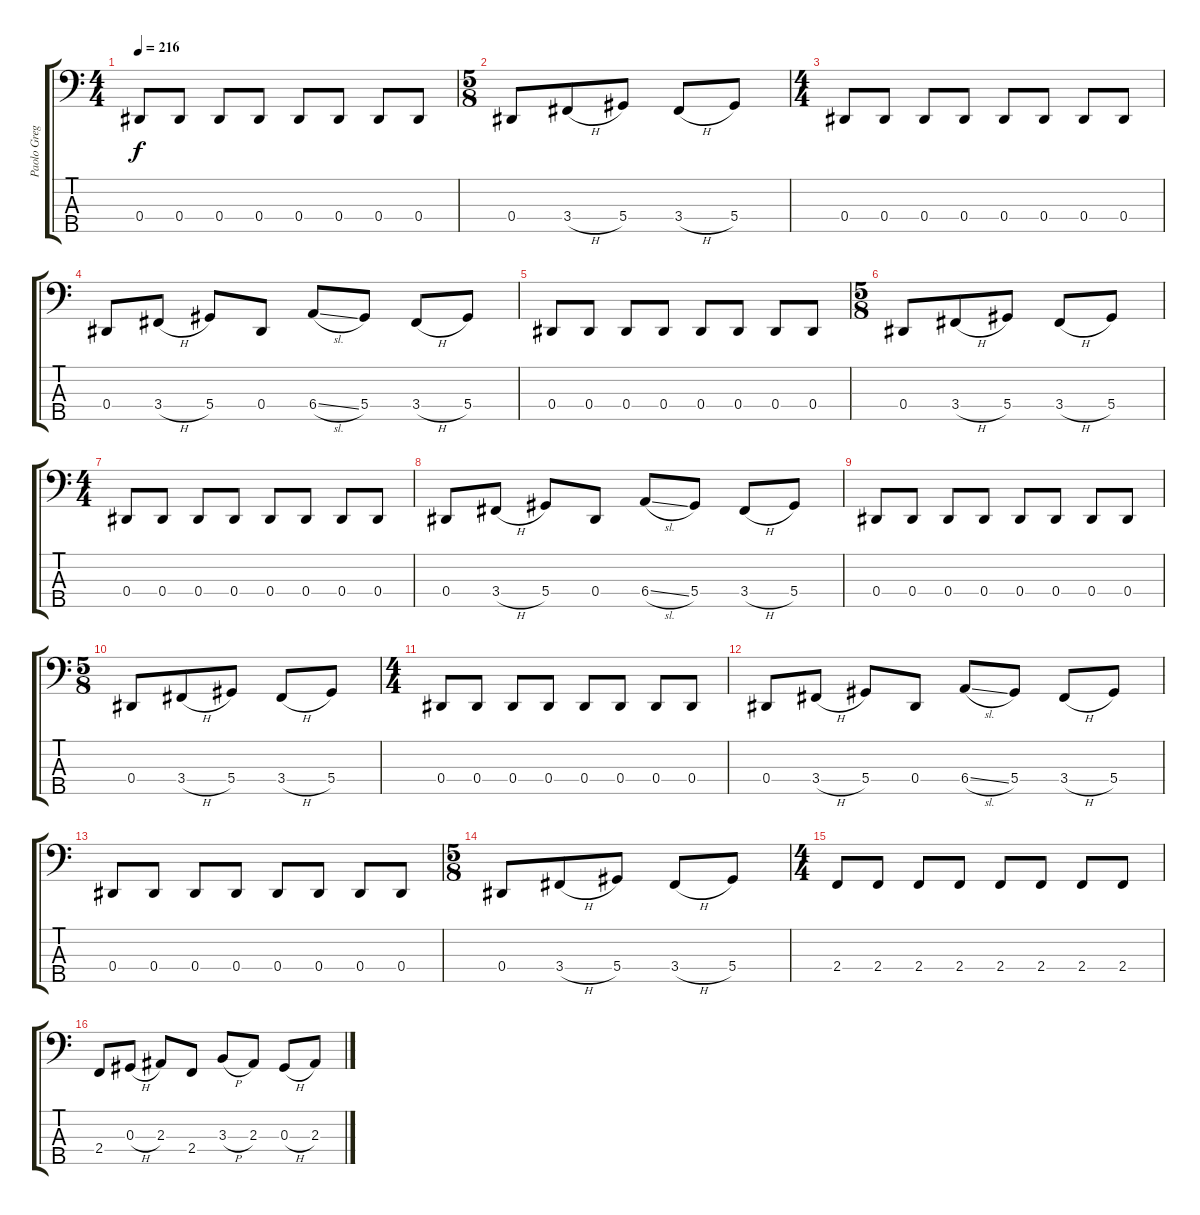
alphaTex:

\track ("Paolo Gregoletto (Bass Guitar)" "Paolo Greg") {instrument electricbasspick}
\staff {score tabs}
\tuning (Gb2 Db2 Ab1 Eb1 Bb0) {hide}
\ts (4 4)
\tempo 216
\clef f4
\ks c
0.4.8{dy f} 0.4.8 0.4.8 0.4.8 0.4.8 0.4.8 0.4.8 0.4.8 |
\ts (5 8)
0.4.8 3.4{h}.8 5.4.8 3.4{h}.8 5.4.8 |
\ts (4 4)
0.4.8 0.4.8 0.4.8 0.4.8 0.4.8 0.4.8 0.4.8 0.4.8 |
0.4.8 3.4{h}.8 5.4.8 0.4.8 6.4{sl}.8 5.4.8 3.4{h}.8 5.4.8 |
0.4.8 0.4.8 0.4.8 0.4.8 0.4.8 0.4.8 0.4.8 0.4.8 |
\ts (5 8)
0.4.8 3.4{h}.8 5.4.8 3.4{h}.8 5.4.8 |
\ts (4 4)
0.4.8 0.4.8 0.4.8 0.4.8 0.4.8 0.4.8 0.4.8 0.4.8 |
0.4.8 3.4{h}.8 5.4.8 0.4.8 6.4{sl}.8 5.4.8 3.4{h}.8 5.4.8 |
0.4.8 0.4.8 0.4.8 0.4.8 0.4.8 0.4.8 0.4.8 0.4.8 |
\ts (5 8)
0.4.8 3.4{h}.8 5.4.8 3.4{h}.8 5.4.8 |
\ts (4 4)
0.4.8 0.4.8 0.4.8 0.4.8 0.4.8 0.4.8 0.4.8 0.4.8 |
0.4.8 3.4{h}.8 5.4.8 0.4.8 6.4{sl}.8 5.4.8 3.4{h}.8 5.4.8 |
0.4.8 0.4.8 0.4.8 0.4.8 0.4.8 0.4.8 0.4.8 0.4.8 |
\ts (5 8)
0.4.8 3.4{h}.8 5.4.8 3.4{h}.8 5.4.8 |
\ts (4 4)
2.4.8 2.4.8 2.4.8 2.4.8 2.4.8 2.4.8 2.4.8 2.4.8 |
2.4.8 0.3{h}.8 2.3.8 2.4.8 3.3{h}.8 2.3.8 0.3{h}.8 2.3.8
